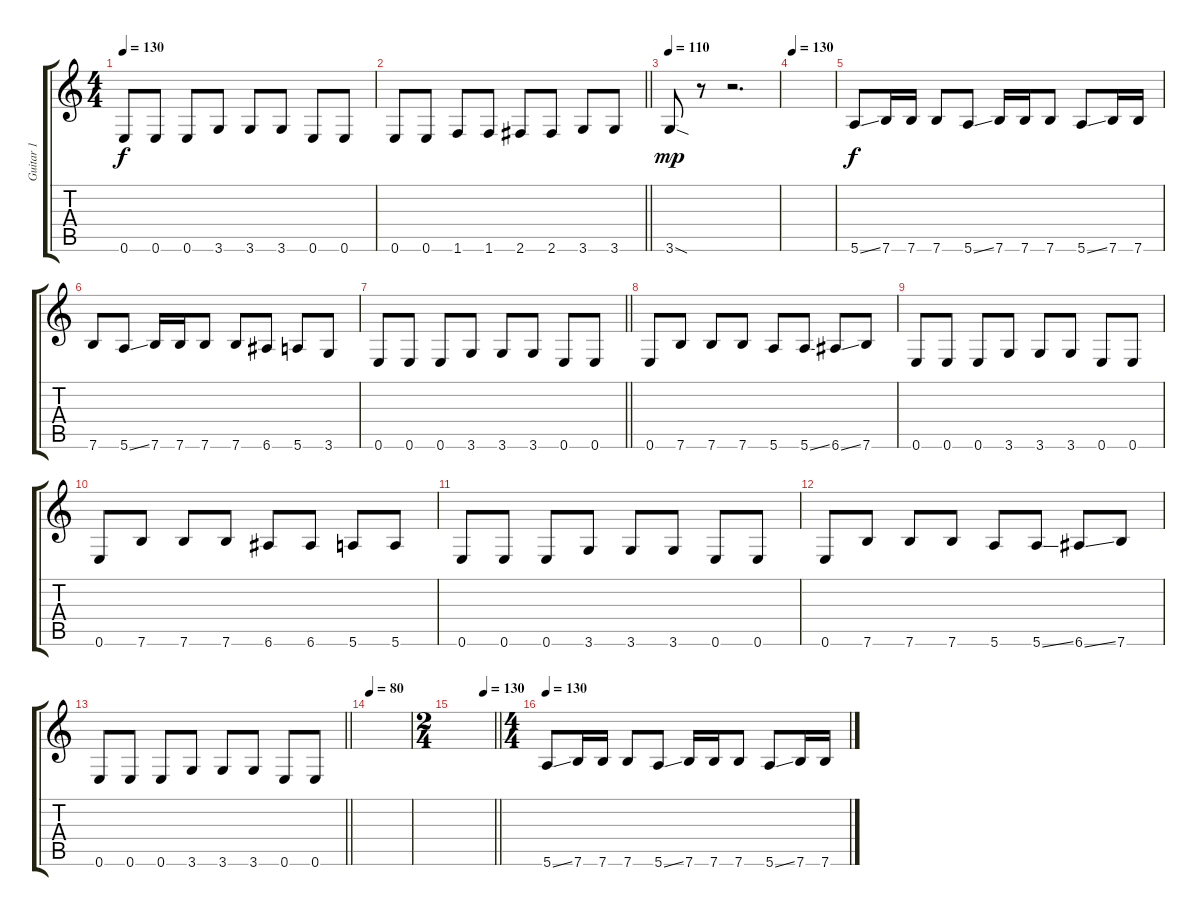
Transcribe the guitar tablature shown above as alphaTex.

\track ("Guitar 1" "Guitar 1") {instrument electricguitarclean}
\staff {score tabs}
\tuning (E4 B3 G3 D3 A2 E2) {hide}
\ts (4 4)
\tempo 130
\clef g2
\ks c
0.6.8{dy f} 0.6.8 0.6.8 3.6.8 3.6.8 3.6.8 0.6.8 0.6.8 |
\barLineRight lightlight
0.6.8 0.6.8 1.6.8 1.6.8 2.6.8 2.6.8 3.6.8 3.6.8 |
\tempo 110
3.6{sod}.8{dy mp} r.8 r.2{d} |
\tempo 130
|
5.6{ss}.8{dy f} 7.6.16 7.6.16 7.6.8 5.6{ss}.8 7.6.16 7.6.16 7.6.8 5.6{ss}.8 7.6.16 7.6.16 |
7.6.8 5.6{ss}.8 7.6.16 7.6.16 7.6.8 7.6.8 6.6.8 5.6.8 3.6.8 |
\barLineRight lightlight
0.6.8 0.6.8 0.6.8 3.6.8 3.6.8 3.6.8 0.6.8 0.6.8 |
0.6.8 7.6.8 7.6.8 7.6.8 5.6.8 5.6{ss}.8 6.6{ss}.8 7.6.8 |
0.6.8 0.6.8 0.6.8 3.6.8 3.6.8 3.6.8 0.6.8 0.6.8 |
0.6.8 7.6.8 7.6.8 7.6.8 6.6.8 6.6.8 5.6.8 5.6.8 |
0.6.8 0.6.8 0.6.8 3.6.8 3.6.8 3.6.8 0.6.8 0.6.8 |
0.6.8 7.6.8 7.6.8 7.6.8 5.6.8 5.6{ss}.8 6.6{ss}.8 7.6.8 |
\barLineRight lightlight
0.6.8 0.6.8 0.6.8 3.6.8 3.6.8 3.6.8 0.6.8 0.6.8 |
\tempo 80
|
\ts (2 4)
\tempo (130 0.75)
\barLineRight lightlight
|
\ts (4 4)
\tempo 130
5.6{ss}.8 7.6.16 7.6.16 7.6.8 5.6{ss}.8 7.6.16 7.6.16 7.6.8 5.6{ss}.8 7.6.16 7.6.16
